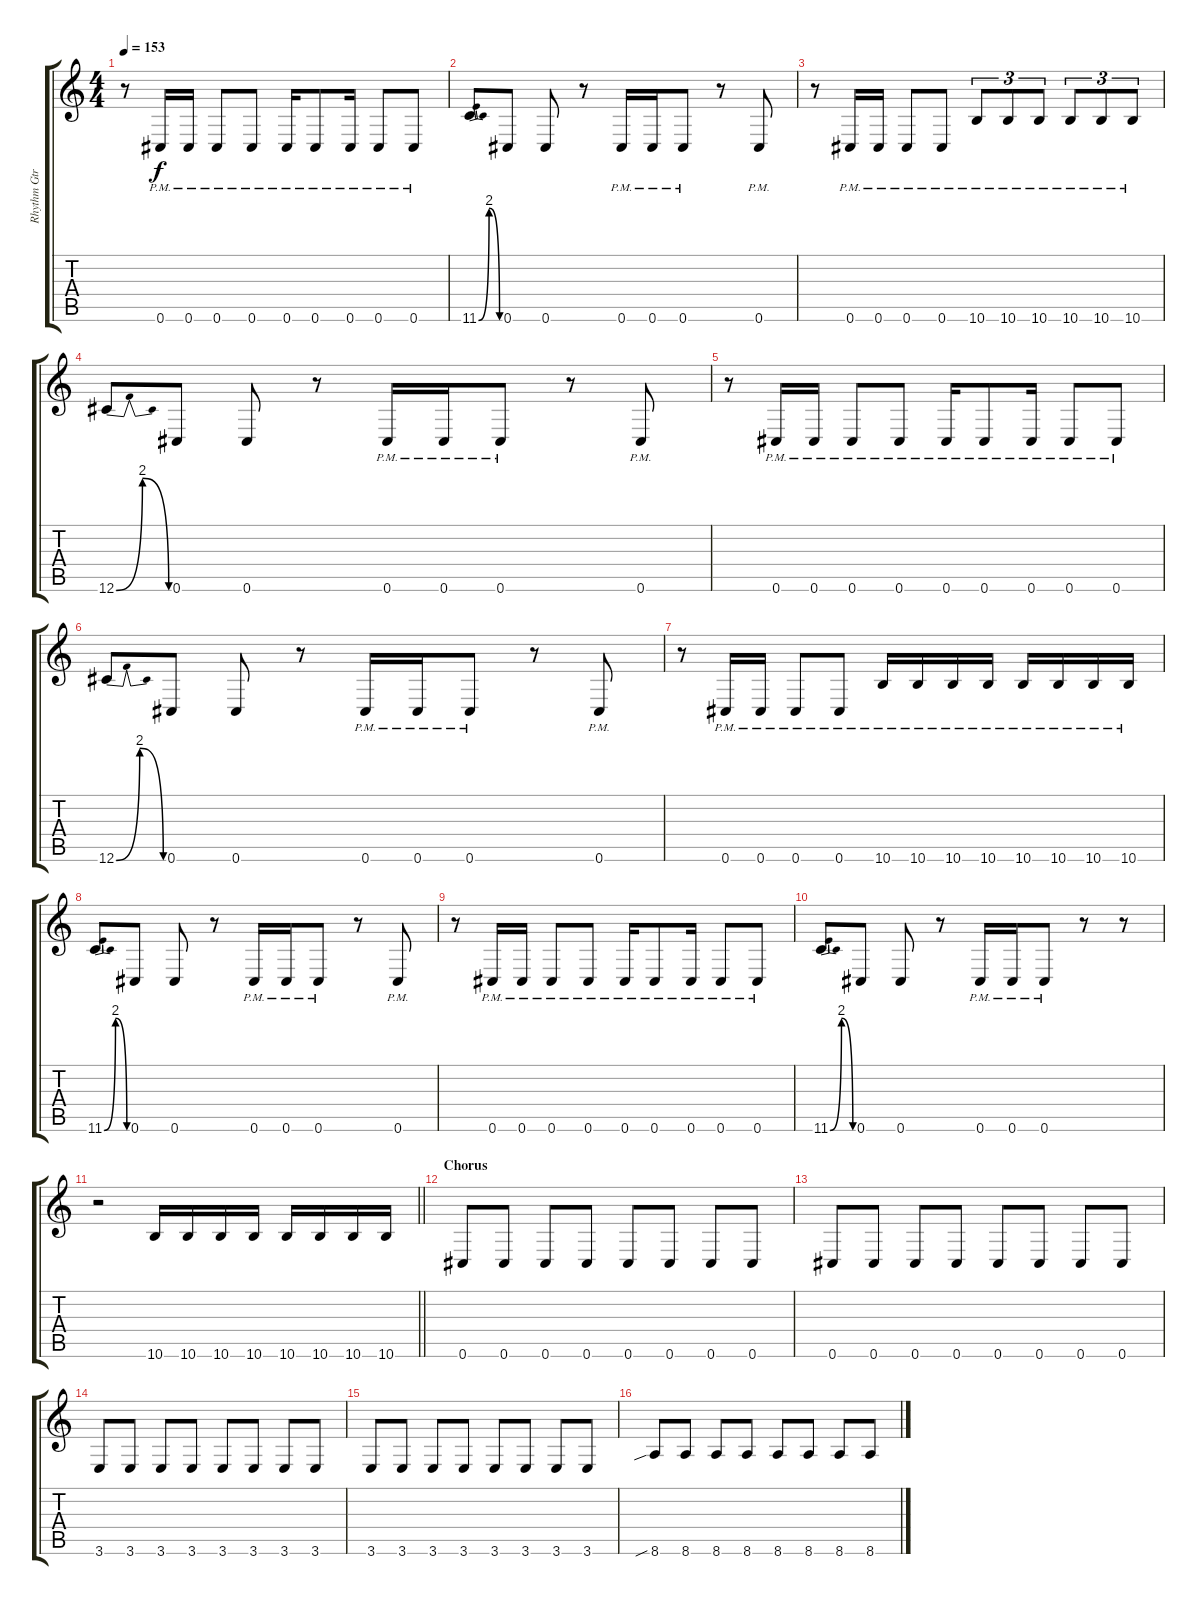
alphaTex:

\track ("Rhythm Gtr L" "Rhythm Gtr") {instrument distortionguitar}
\staff {score tabs}
\tuning (Eb4 Bb3 Gb3 Db3 Ab2 Db2) {hide}
\ts (4 4)
\tempo 153
\clef g2
\ks c
r.8{dy f} 0.6{pm}.16 0.6{pm}.16 0.6{pm}.8 0.6{pm}.8 0.6{pm}.16 0.6{pm}.8 0.6{pm}.16 0.6{pm}.8 0.6{pm}.8 |
11.6{be (bendrelease 0 0 30 8 30 8 60 0)}.8 0.6.8 0.6.8 r.8 0.6{pm}.16 0.6{pm}.16 0.6{pm}.8 r.8 0.6{pm}.8 |
r.8 0.6{pm}.16 0.6{pm}.16 0.6{pm}.8 0.6{pm}.8 10.6{pm}.8{tu (3 2)} 10.6{pm}.8{tu (3 2)} 10.6{pm}.8{tu (3 2)} 10.6{pm}.8{tu (3 2)} 10.6{pm}.8{tu (3 2)} 10.6{pm}.8{tu (3 2)} |
12.6{be (bendrelease 0 0 30 8 30 8 60 0)}.8 0.6.8 0.6.8 r.8 0.6{pm}.16 0.6{pm}.16 0.6{pm}.8 r.8 0.6{pm}.8 |
r.8 0.6{pm}.16 0.6{pm}.16 0.6{pm}.8 0.6{pm}.8 0.6{pm}.16 0.6{pm}.8 0.6{pm}.16 0.6{pm}.8 0.6{pm}.8 |
12.6{be (bendrelease 0 0 30 8 30 8 60 0)}.8 0.6.8 0.6.8 r.8 0.6{pm}.16 0.6{pm}.16 0.6{pm}.8 r.8 0.6{pm}.8 |
r.8 0.6{pm}.16 0.6{pm}.16 0.6{pm}.8 0.6{pm}.8 10.6{pm}.16 10.6{pm}.16 10.6{pm}.16 10.6{pm}.16 10.6{pm}.16 10.6{pm}.16 10.6{pm}.16 10.6{pm}.16 |
11.6{be (bendrelease 0 0 30 8 30 8 60 0)}.8 0.6.8 0.6.8 r.8 0.6{pm}.16 0.6{pm}.16 0.6{pm}.8 r.8 0.6{pm}.8 |
r.8 0.6{pm}.16 0.6{pm}.16 0.6{pm}.8 0.6{pm}.8 0.6{pm}.16 0.6{pm}.8 0.6{pm}.16 0.6{pm}.8 0.6{pm}.8 |
11.6{be (bendrelease 0 0 30 8 30 8 60 0)}.8 0.6.8 0.6.8 r.8 0.6{pm}.16 0.6{pm}.16 0.6{pm}.8 r.8 r.8 |
\barLineRight lightlight
r.2 10.6.16 10.6.16 10.6.16 10.6.16 10.6.16 10.6.16 10.6.16 10.6.16 |
\section ("" "Chorus")
0.6.8 0.6.8 0.6.8 0.6.8 0.6.8 0.6.8 0.6.8 0.6.8 |
0.6.8 0.6.8 0.6.8 0.6.8 0.6.8 0.6.8 0.6.8 0.6.8 |
3.6.8 3.6.8 3.6.8 3.6.8 3.6.8 3.6.8 3.6.8 3.6.8 |
3.6.8 3.6.8 3.6.8 3.6.8 3.6.8 3.6.8 3.6.8 3.6.8 |
8.6{sib}.8 8.6.8 8.6.8 8.6.8 8.6.8 8.6.8 8.6.8 8.6.8
